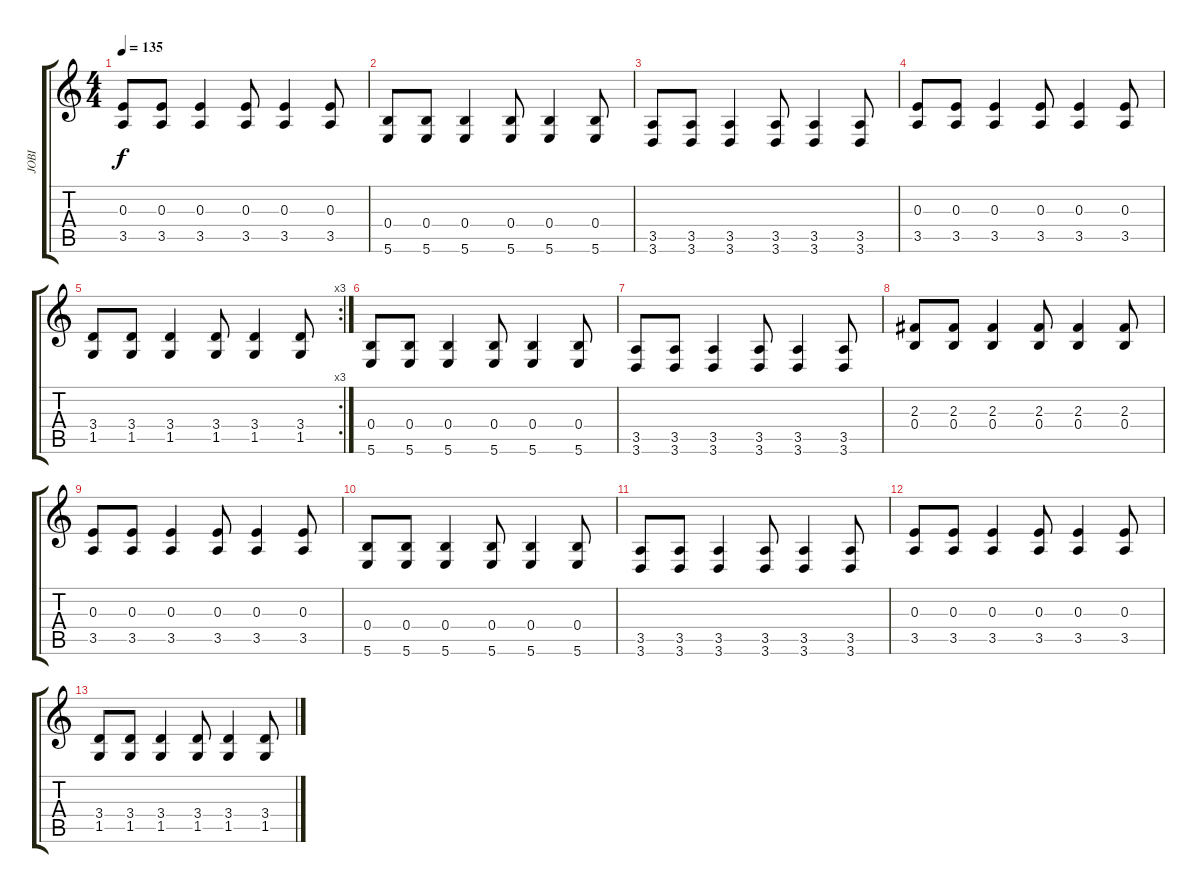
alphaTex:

\track ("JOBI" "JOBI") {instrument distortionguitar}
\staff {score tabs}
\tuning (Db4 Ab3 E3 B2 Gb2 B1) {hide}
\ts (4 4)
\tempo 135
\clef g2
\ks c
(0.3 3.5).8{dy f} (0.3 3.5).8 (0.3 3.5).4 (0.3 3.5).8 (0.3 3.5).4 (0.3 3.5).8 |
(0.4 5.6).8 (0.4 5.6).8 (0.4 5.6).4 (0.4 5.6).8 (0.4 5.6).4 (0.4 5.6).8 |
(3.5 3.6).8 (3.5 3.6).8 (3.5 3.6).4 (3.5 3.6).8 (3.5 3.6).4 (3.5 3.6).8 |
(0.3 3.5).8 (0.3 3.5).8 (0.3 3.5).4 (0.3 3.5).8 (0.3 3.5).4 (0.3 3.5).8 |
\rc 3
(3.4 1.5).8 (3.4 1.5).8 (3.4 1.5).4 (3.4 1.5).8 (3.4 1.5).4 (3.4 1.5).8 |
(0.4 5.6).8 (0.4 5.6).8 (0.4 5.6).4 (0.4 5.6).8 (0.4 5.6).4 (0.4 5.6).8 |
(3.5 3.6).8 (3.5 3.6).8 (3.5 3.6).4 (3.5 3.6).8 (3.5 3.6).4 (3.5 3.6).8 |
(2.3 0.4).8 (2.3 0.4).8 (2.3 0.4).4 (2.3 0.4).8 (2.3 0.4).4 (2.3 0.4).8 |
(0.3 3.5).8 (0.3 3.5).8 (0.3 3.5).4 (0.3 3.5).8 (0.3 3.5).4 (0.3 3.5).8 |
(0.4 5.6).8 (0.4 5.6).8 (0.4 5.6).4 (0.4 5.6).8 (0.4 5.6).4 (0.4 5.6).8 |
(3.5 3.6).8 (3.5 3.6).8 (3.5 3.6).4 (3.5 3.6).8 (3.5 3.6).4 (3.5 3.6).8 |
(0.3 3.5).8 (0.3 3.5).8 (0.3 3.5).4 (0.3 3.5).8 (0.3 3.5).4 (0.3 3.5).8 |
(3.4 1.5).8 (3.4 1.5).8 (3.4 1.5).4 (3.4 1.5).8 (3.4 1.5).4 (3.4 1.5).8
